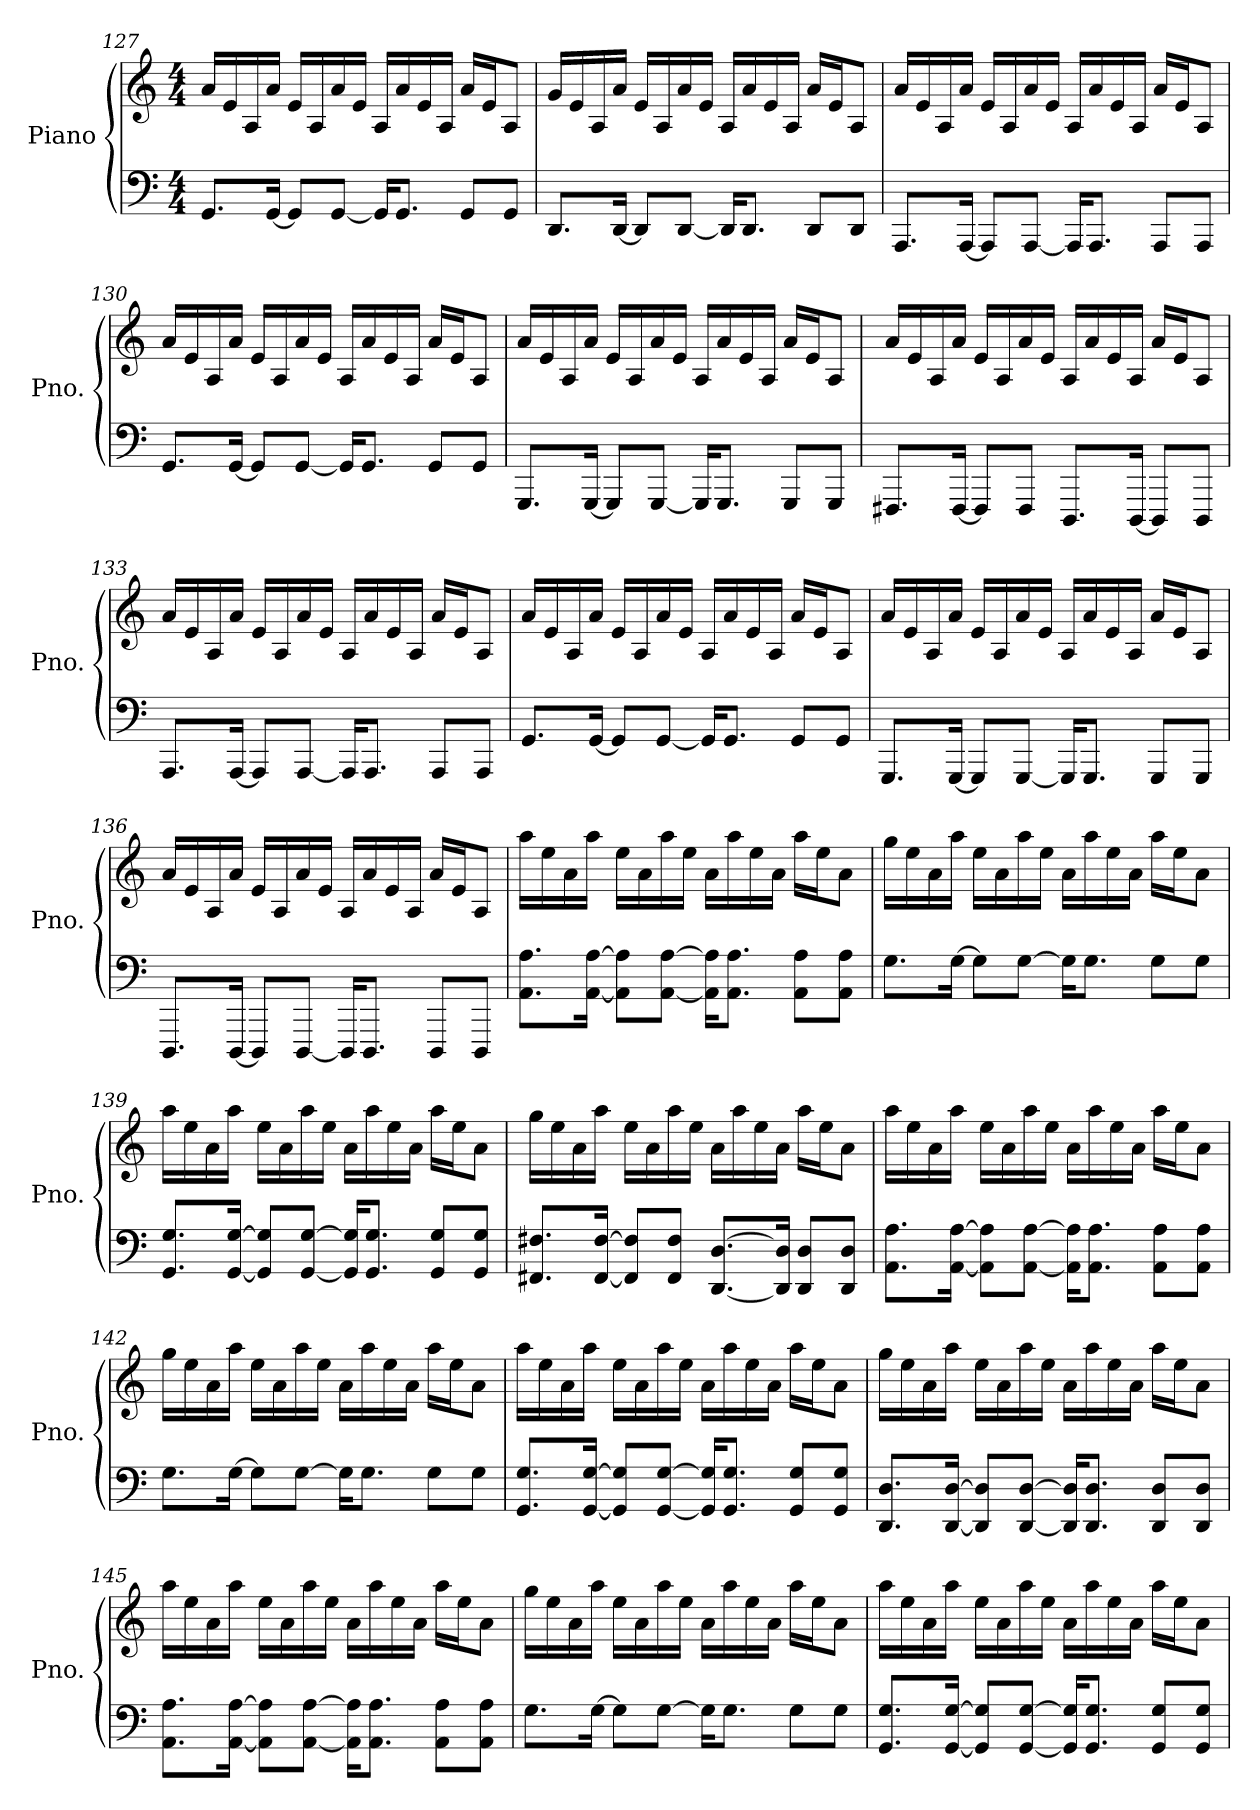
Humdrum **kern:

**kern	**kern
*part1	*part1
*staff2	*staff1
*I"Piano	*
*I'Pno.	*
!!LO:LB:g=z
*clefF4	*clefG2
*k[]	*k[]
*M4/4	*M4/4
=127	=127
8.GG/L	16a/LL
.	16e/
.	16A/
[16GG/Jk	16a/JJ
8GG/L]	16e/LL
.	16A/
[8GG/J	16a/
.	16e/JJ
16GG/KL]	16A/LL
8.GG/J	16a/
.	16e/
.	16A/JJ
8GG/L	16a/LL
.	16e/J
8GG/J	8A/J
=128	=128
8.DD/L	16g/LL
.	16e/
.	16A/
[16DD/Jk	16a/JJ
8DD/L]	16e/LL
.	16A/
[8DD/J	16a/
.	16e/JJ
16DD/KL]	16A/LL
8.DD/J	16a/
.	16e/
.	16A/JJ
8DD/L	16a/LL
.	16e/J
8DD/J	8A/J
=129	=129
8.AAA/L	16a/LL
.	16e/
.	16A/
[16AAA/Jk	16a/JJ
8AAA/L]	16e/LL
.	16A/
[8AAA/J	16a/
.	16e/JJ
16AAA/KL]	16A/LL
8.AAA/J	16a/
.	16e/
.	16A/JJ
8AAA/L	16a/LL
.	16e/J
8AAA/J	8A/J
!!LO:LB:g=z
=130	=130
8.GG/L	16a/LL
.	16e/
.	16A/
[16GG/Jk	16a/JJ
8GG/L]	16e/LL
.	16A/
[8GG/J	16a/
.	16e/JJ
16GG/KL]	16A/LL
8.GG/J	16a/
.	16e/
.	16A/JJ
8GG/L	16a/LL
.	16e/J
8GG/J	8A/J
=131	=131
8.GGG/L	16a/LL
.	16e/
.	16A/
[16GGG/Jk	16a/JJ
8GGG/L]	16e/LL
.	16A/
[8GGG/J	16a/
.	16e/JJ
16GGG/KL]	16A/LL
8.GGG/J	16a/
.	16e/
.	16A/JJ
8GGG/L	16a/LL
.	16e/J
8GGG/J	8A/J
=132	=132
8.FFF#X/L	16a/LL
.	16e/
.	16A/
[16FFF#/Jk	16a/JJ
8FFF#/L]	16e/LL
.	16A/
8FFF#/J	16a/
.	16e/JJ
8.DDD/L	16A/LL
.	16a/
.	16e/
[16DDD/Jk	16A/JJ
8DDD/L]	16a/LL
.	16e/J
8DDD/J	8A/J
!!LO:LB:g=z
=133	=133
8.AAA/L	16a/LL
.	16e/
.	16A/
[16AAA/Jk	16a/JJ
8AAA/L]	16e/LL
.	16A/
[8AAA/J	16a/
.	16e/JJ
16AAA/KL]	16A/LL
8.AAA/J	16a/
.	16e/
.	16A/JJ
8AAA/L	16a/LL
.	16e/J
8AAA/J	8A/J
=134	=134
8.GG/L	16a/LL
.	16e/
.	16A/
[16GG/Jk	16a/JJ
8GG/L]	16e/LL
.	16A/
[8GG/J	16a/
.	16e/JJ
16GG/KL]	16A/LL
8.GG/J	16a/
.	16e/
.	16A/JJ
8GG/L	16a/LL
.	16e/J
8GG/J	8A/J
=135	=135
8.GGG/L	16a/LL
.	16e/
.	16A/
[16GGG/Jk	16a/JJ
8GGG/L]	16e/LL
.	16A/
[8GGG/J	16a/
.	16e/JJ
16GGG/KL]	16A/LL
8.GGG/J	16a/
.	16e/
.	16A/JJ
8GGG/L	16a/LL
.	16e/J
8GGG/J	8A/J
!!LO:PB:g=z
=136	=136
8.DDD/L	16a/LL
.	16e/
.	16A/
[16DDD/Jk	16a/JJ
8DDD/L]	16e/LL
.	16A/
[8DDD/J	16a/
.	16e/JJ
16DDD/KL]	16A/LL
8.DDD/J	16a/
.	16e/
.	16A/JJ
8DDD/L	16a/LL
.	16e/J
8DDD/J	8A/J
=137	=137
8.AA\ 8.A\L	16aa\LL
.	16ee\
.	16a\
[16AA\ [16A\Jk	16aa\JJ
8AA\] 8A\]L	16ee\LL
.	16a\
[8AA\ [8A\J	16aa\
.	16ee\JJ
16AA\] 16A\]KL	16a\LL
8.AA\ 8.A\J	16aa\
.	16ee\
.	16a\JJ
8AA\ 8A\L	16aa\LL
.	16ee\J
8AA\ 8A\J	8a\J
=138	=138
8.G\L	16gg\LL
.	16ee\
.	16a\
[16G\Jk	16aa\JJ
8G\L]	16ee\LL
.	16a\
[8G\J	16aa\
.	16ee\JJ
16G\KL]	16a\LL
8.G\J	16aa\
.	16ee\
.	16a\JJ
8G\L	16aa\LL
.	16ee\J
8G\J	8a\J
!!LO:LB:g=z
=139	=139
8.GG/ 8.G/L	16aa\LL
.	16ee\
.	16a\
[16GG/ [16G/Jk	16aa\JJ
8GG/] 8G/]L	16ee\LL
.	16a\
[8GG/ [8G/J	16aa\
.	16ee\JJ
16GG/] 16G/]KL	16a\LL
8.GG/ 8.G/J	16aa\
.	16ee\
.	16a\JJ
8GG/ 8G/L	16aa\LL
.	16ee\J
8GG/ 8G/J	8a\J
=140	=140
8.FF#X/ 8.F#X/L	16gg\LL
.	16ee\
.	16a\
[16FF#/ [16F#/Jk	16aa\JJ
8FF#/] 8F#/]L	16ee\LL
.	16a\
8FF#/ 8F#/J	16aa\
.	16ee\JJ
[8.DD/ [8.D/L	16a\LL
.	16aa\
.	16ee\
16DD/] 16D/]Jk	16a\JJ
8DD/ 8D/L	16aa\LL
.	16ee\J
8DD/ 8D/J	8a\J
=141	=141
8.AA\ 8.A\L	16aa\LL
.	16ee\
.	16a\
[16AA\ [16A\Jk	16aa\JJ
8AA\] 8A\]L	16ee\LL
.	16a\
[8AA\ [8A\J	16aa\
.	16ee\JJ
16AA\] 16A\]KL	16a\LL
8.AA\ 8.A\J	16aa\
.	16ee\
.	16a\JJ
8AA\ 8A\L	16aa\LL
.	16ee\J
8AA\ 8A\J	8a\J
!!LO:LB:g=z
=142	=142
8.G\L	16gg\LL
.	16ee\
.	16a\
[16G\Jk	16aa\JJ
8G\L]	16ee\LL
.	16a\
[8G\J	16aa\
.	16ee\JJ
16G\KL]	16a\LL
8.G\J	16aa\
.	16ee\
.	16a\JJ
8G\L	16aa\LL
.	16ee\J
8G\J	8a\J
=143	=143
8.GG/ 8.G/L	16aa\LL
.	16ee\
.	16a\
[16GG/ [16G/Jk	16aa\JJ
8GG/] 8G/]L	16ee\LL
.	16a\
[8GG/ [8G/J	16aa\
.	16ee\JJ
16GG/] 16G/]KL	16a\LL
8.GG/ 8.G/J	16aa\
.	16ee\
.	16a\JJ
8GG/ 8G/L	16aa\LL
.	16ee\J
8GG/ 8G/J	8a\J
=144	=144
8.DD/ 8.D/L	16gg\LL
.	16ee\
.	16a\
[16DD/ [16D/Jk	16aa\JJ
8DD/] 8D/]L	16ee\LL
.	16a\
[8DD/ [8D/J	16aa\
.	16ee\JJ
16DD/] 16D/]KL	16a\LL
8.DD/ 8.D/J	16aa\
.	16ee\
.	16a\JJ
8DD/ 8D/L	16aa\LL
.	16ee\J
8DD/ 8D/J	8a\J
!!LO:LB:g=z
=145	=145
8.AA\ 8.A\L	16aa\LL
.	16ee\
.	16a\
[16AA\ [16A\Jk	16aa\JJ
8AA\] 8A\]L	16ee\LL
.	16a\
[8AA\ [8A\J	16aa\
.	16ee\JJ
16AA\] 16A\]KL	16a\LL
8.AA\ 8.A\J	16aa\
.	16ee\
.	16a\JJ
8AA\ 8A\L	16aa\LL
.	16ee\J
8AA\ 8A\J	8a\J
=146	=146
8.G\L	16gg\LL
.	16ee\
.	16a\
[16G\Jk	16aa\JJ
8G\L]	16ee\LL
.	16a\
[8G\J	16aa\
.	16ee\JJ
16G\KL]	16a\LL
8.G\J	16aa\
.	16ee\
.	16a\JJ
8G\L	16aa\LL
.	16ee\J
8G\J	8a\J
=147	=147
8.GG/ 8.G/L	16aa\LL
.	16ee\
.	16a\
[16GG/ [16G/Jk	16aa\JJ
8GG/] 8G/]L	16ee\LL
.	16a\
[8GG/ [8G/J	16aa\
.	16ee\JJ
16GG/] 16G/]KL	16a\LL
8.GG/ 8.G/J	16aa\
.	16ee\
.	16a\JJ
8GG/ 8G/L	16aa\LL
.	16ee\J
8GG/ 8G/J	8a\J
=	=
*-	*-
